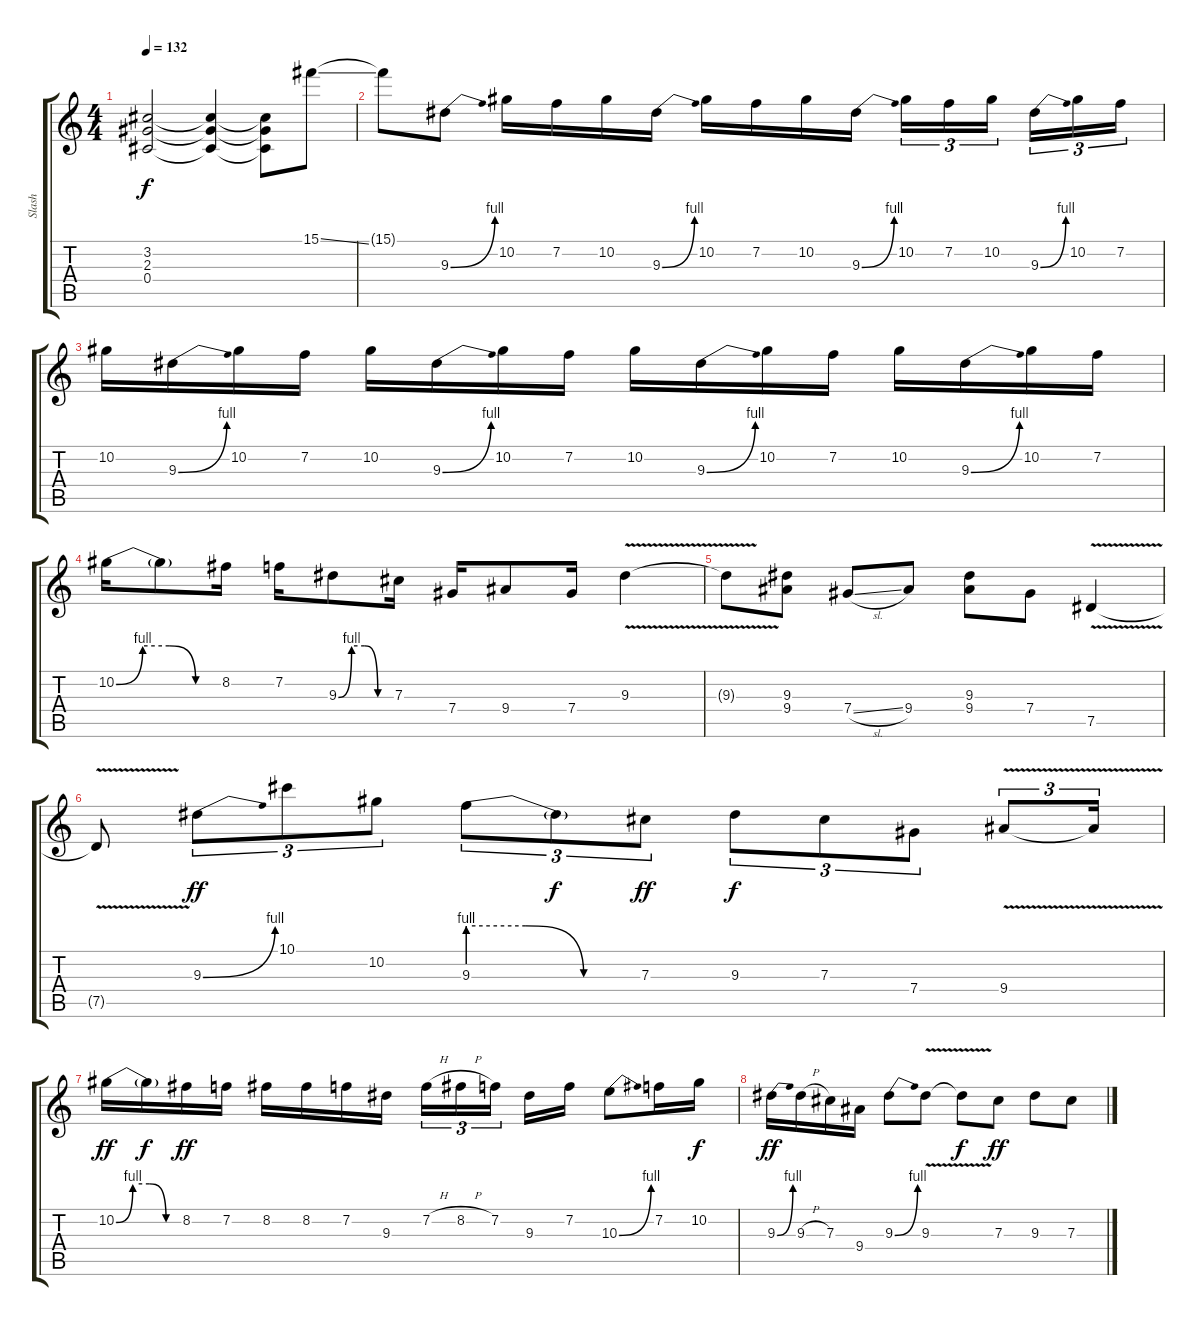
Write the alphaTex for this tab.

\track ("Slash" "Slash") {instrument distortionguitar}
\staff {score tabs}
\tuning (Eb4 Bb3 Gb3 Db3 Ab2 Eb2) {hide}
\ts (4 4)
\tempo 132
\clef g2
\ks c
(3.2{t} 2.3{t} 0.4{t}).2{dy f} (3.2{t} 2.3{t} 0.4{t}).4 (3.2{t} 2.3{t} 0.4{t}).8 15.1{ss}.8 |
15.1{t}.8 9.3{be (bend 0 0 60 4)}.8 10.2.16 7.2.16 10.2.16 9.3{be (bend 0 0 60 4)}.16 10.2.16 7.2.16 10.2.16 9.3{be (bend 0 0 60 4)}.16 10.2.16{tu (3 2)} 7.2.16{tu (3 2)} 10.2.16{tu (3 2)} 9.3{be (bend 0 0 60 4)}.16{tu (3 2)} 10.2.16{tu (3 2)} 7.2.16{tu (3 2)} |
10.2.16 9.3{be (bend 0 0 60 4)}.16 10.2.16 7.2.16 10.2.16 9.3{be (bend 0 0 60 4)}.16 10.2.16 7.2.16 10.2.16 9.3{be (bend 0 0 60 4)}.16 10.2.16 7.2.16 10.2.16 9.3{be (bend 0 0 60 4)}.16 10.2.16 7.2.16 |
10.2{be (custom 0 0 15 4 30 4 45 0 60 0)}.16 10.2{t}.8 8.2.16 7.2.16 9.3{be (custom 0 0 15 4 30 4 45 0 60 0)}.8 7.3.16 7.4.16 9.4.8 7.4.16 9.3{v}.4 |
9.3{t}.8 (9.3 9.4).8 7.4{sl}.8 9.4.8 (9.3 9.4).8 7.4.8 7.5{v}.4 |
7.5{t}.8 9.3{be (bend 0 0 60 4)}.8{tu (3 2) dy ff} 10.1.8{tu (3 2)} 10.2.8{tu (3 2)} 9.3{be (custom 0 4 20 4 40 0 60 0)}.8{tu (3 2)} 9.3{t}.8{tu (3 2) dy f} 7.3.8{tu (3 2) dy ff} 9.3.8{tu (3 2) dy f} 7.3.8{tu (3 2)} 7.4.8{tu (3 2)} 9.4{v}.8{tu (3 2)} 9.4{t}.16{tu (3 2)} |
10.2{be (custom 0 0 15 4 30 4 45 0 60 0)}.16{dy ff} 10.2{t}.16{dy f} 8.2.16{dy ff} 7.2.16 8.2.16 8.2.16 7.2.16 9.3.16 7.2{h}.16{tu (3 2)} 8.2{h}.16{tu (3 2)} 7.2.16{tu (3 2)} 9.3.16 7.2.16 10.3{be (bend 0 0 60 4)}.8 7.2.16 10.2.16{dy f} |
9.3{be (bend 0 0 60 4)}.16{dy ff} 9.3{h}.16 7.3.16 9.4.16 9.3{be (bend 0 0 60 4)}.8 9.3{v}.8 9.3{t}.8{dy f} 7.3.8{dy ff} 9.3.8 7.3.8
